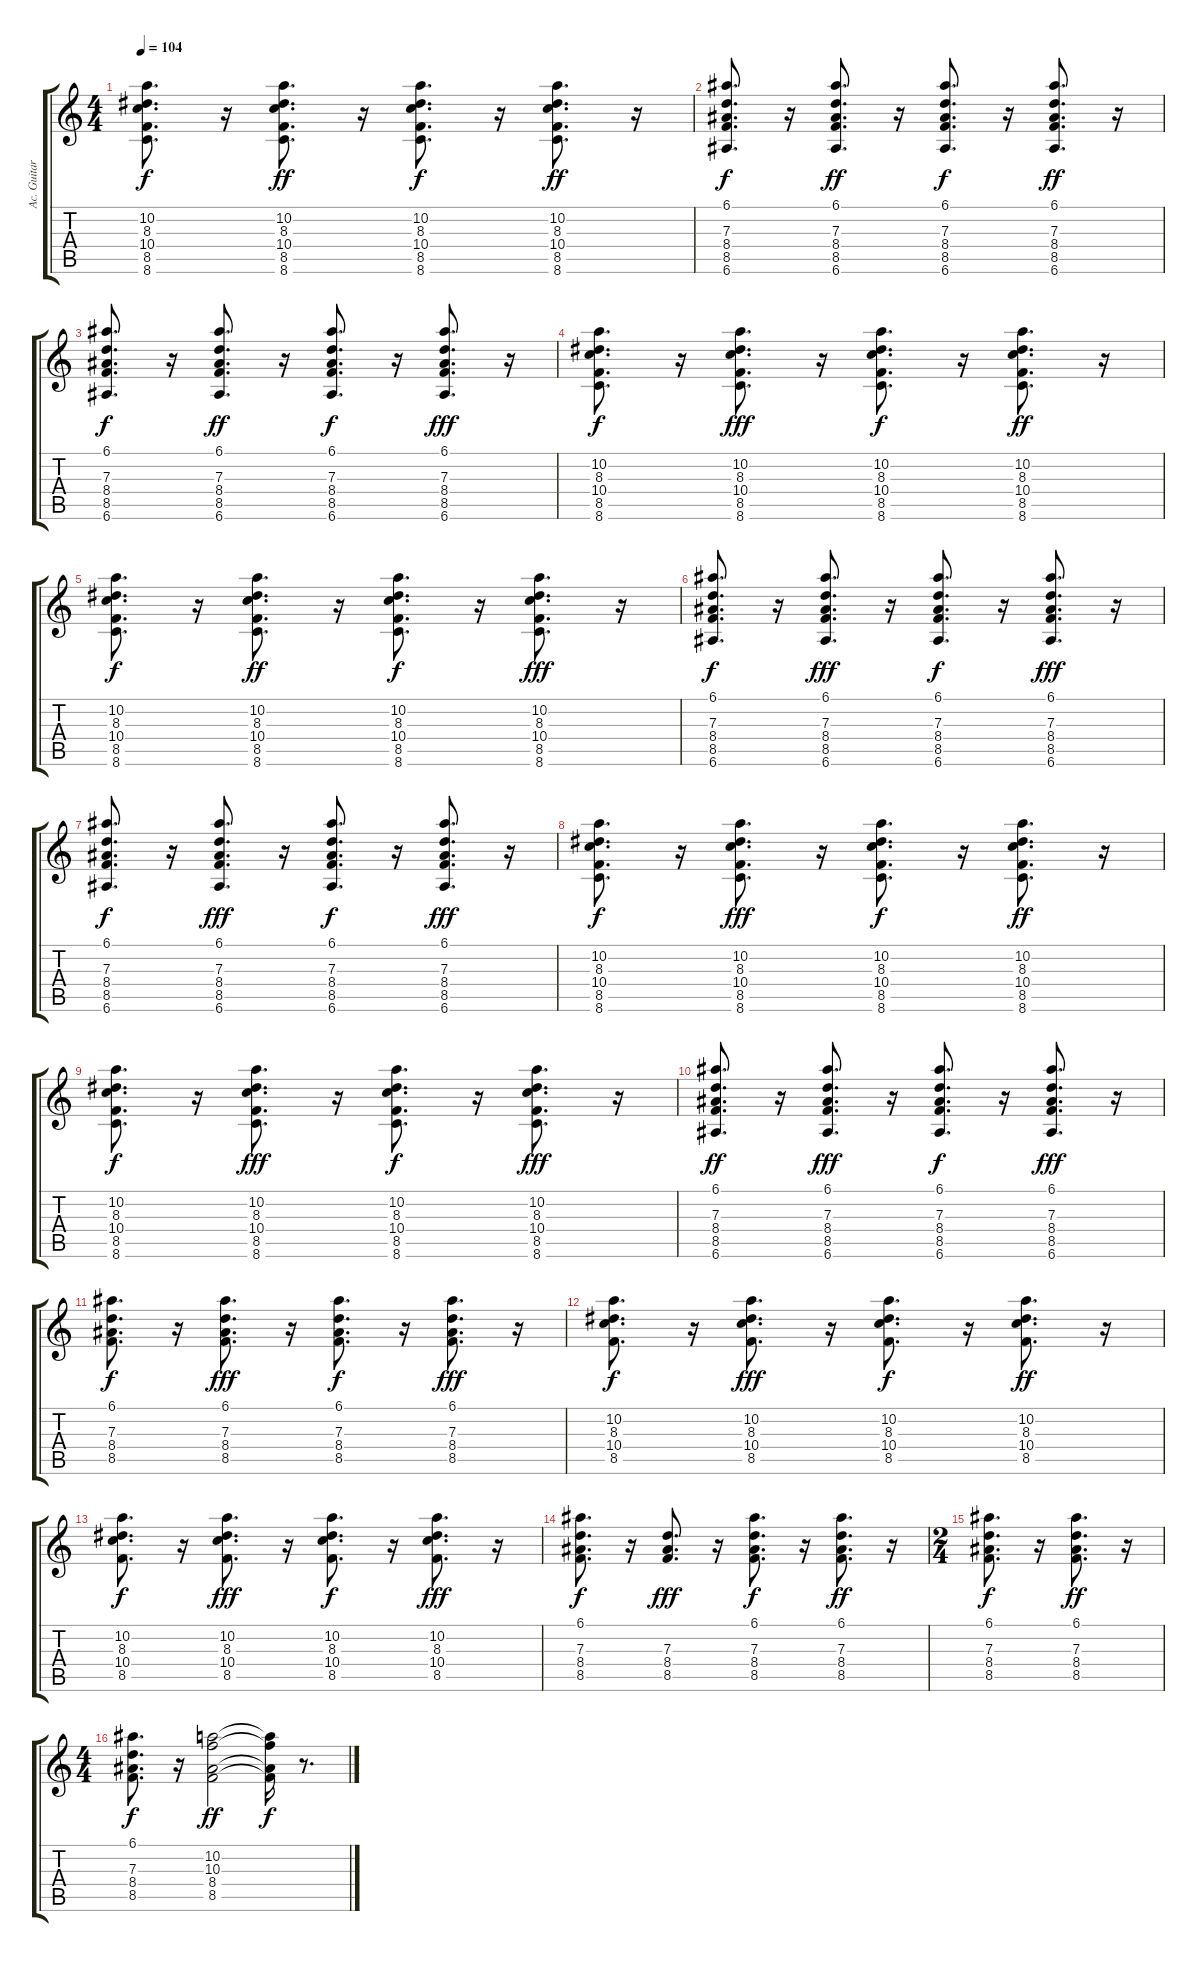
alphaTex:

\track ("Ac. Guitar" "Ac. Guitar") {instrument acousticguitarsteel}
\staff {score tabs}
\tuning (E4 B3 G3 D3 A2 E2) {hide}
\ts (4 4)
\tempo 104
\clef g2
\ks c
(10.2 8.3 10.4 8.5 8.6).8{d dy f} r.16 (10.2 8.3 10.4 8.5 8.6).8{d dy ff} r.16 (10.2 8.3 10.4 8.5 8.6).8{d dy f} r.16 (10.2 8.3 10.4 8.5 8.6).8{d dy ff} r.16 |
(6.1 7.3 8.4 8.5 6.6).8{d dy f} r.16 (6.1 7.3 8.4 8.5 6.6).8{d dy ff} r.16 (6.1 7.3 8.4 8.5 6.6).8{d dy f} r.16 (6.1 7.3 8.4 8.5 6.6).8{d dy ff} r.16 |
(6.1 7.3 8.4 8.5 6.6).8{d dy f} r.16 (6.1 7.3 8.4 8.5 6.6).8{d dy ff} r.16 (6.1 7.3 8.4 8.5 6.6).8{d dy f} r.16 (6.1 7.3 8.4 8.5 6.6).8{d dy fff} r.16 |
(10.2 8.3 10.4 8.5 8.6).8{d dy f} r.16 (10.2 8.3 10.4 8.5 8.6).8{d dy fff} r.16 (10.2 8.3 10.4 8.5 8.6).8{d dy f} r.16 (10.2 8.3 10.4 8.5 8.6).8{d dy ff} r.16 |
(10.2 8.3 10.4 8.5 8.6).8{d dy f} r.16 (10.2 8.3 10.4 8.5 8.6).8{d dy ff} r.16 (10.2 8.3 10.4 8.5 8.6).8{d dy f} r.16 (10.2 8.3 10.4 8.5 8.6).8{d dy fff} r.16 |
(6.1 7.3 8.4 8.5 6.6).8{d dy f} r.16 (6.1 7.3 8.4 8.5 6.6).8{d dy fff} r.16 (6.1 7.3 8.4 8.5 6.6).8{d dy f} r.16 (6.1 7.3 8.4 8.5 6.6).8{d dy fff} r.16 |
(6.1 7.3 8.4 8.5 6.6).8{d dy f} r.16 (6.1 7.3 8.4 8.5 6.6).8{d dy fff} r.16 (6.1 7.3 8.4 8.5 6.6).8{d dy f} r.16 (6.1 7.3 8.4 8.5 6.6).8{d dy fff} r.16 |
(10.2 8.3 10.4 8.5 8.6).8{d dy f} r.16 (10.2 8.3 10.4 8.5 8.6).8{d dy fff} r.16 (10.2 8.3 10.4 8.5 8.6).8{d dy f} r.16 (10.2 8.3 10.4 8.5 8.6).8{d dy ff} r.16 |
(10.2 8.3 10.4 8.5 8.6).8{d dy f} r.16 (10.2 8.3 10.4 8.5 8.6).8{d dy fff} r.16 (10.2 8.3 10.4 8.5 8.6).8{d dy f} r.16 (10.2 8.3 10.4 8.5 8.6).8{d dy fff} r.16 |
(6.1 7.3 8.4 8.5 6.6).8{d dy ff} r.16 (6.1 7.3 8.4 8.5 6.6).8{d dy fff} r.16 (6.1 7.3 8.4 8.5 6.6).8{d dy f} r.16 (6.1 7.3 8.4 8.5 6.6).8{d dy fff} r.16 |
(6.1 7.3 8.4 8.5).8{d dy f} r.16 (6.1 7.3 8.4 8.5).8{d dy fff} r.16 (6.1 7.3 8.4 8.5).8{d dy f} r.16 (6.1 7.3 8.4 8.5).8{d dy fff} r.16 |
(10.2 8.3 10.4 8.5).8{d dy f} r.16 (10.2 8.3 10.4 8.5).8{d dy fff} r.16 (10.2 8.3 10.4 8.5).8{d dy f} r.16 (10.2 8.3 10.4 8.5).8{d dy ff} r.16 |
(10.2 8.3 10.4 8.5).8{d dy f} r.16 (10.2 8.3 10.4 8.5).8{d dy fff} r.16 (10.2 8.3 10.4 8.5).8{d dy f} r.16 (10.2 8.3 10.4 8.5).8{d dy fff} r.16 |
(6.1 7.3 8.4 8.5).8{d dy f} r.16 (7.3 8.4 8.5).8{d dy fff} r.16 (6.1 7.3 8.4 8.5).8{d dy f} r.16 (6.1 7.3 8.4 8.5).8{d dy ff} r.16 |
\ts (2 4)
(6.1 7.3 8.4 8.5).8{d dy f} r.16 (6.1 7.3 8.4 8.5).8{d dy ff} r.16 |
\ts (4 4)
(6.1 7.3 8.4 8.5).8{d dy f} r.16 (10.2 10.3 8.4 8.5).2{dy ff} (10.2{t} 10.3{t} 8.4{t} 8.5{t}).16{dy f} r.8{d}
